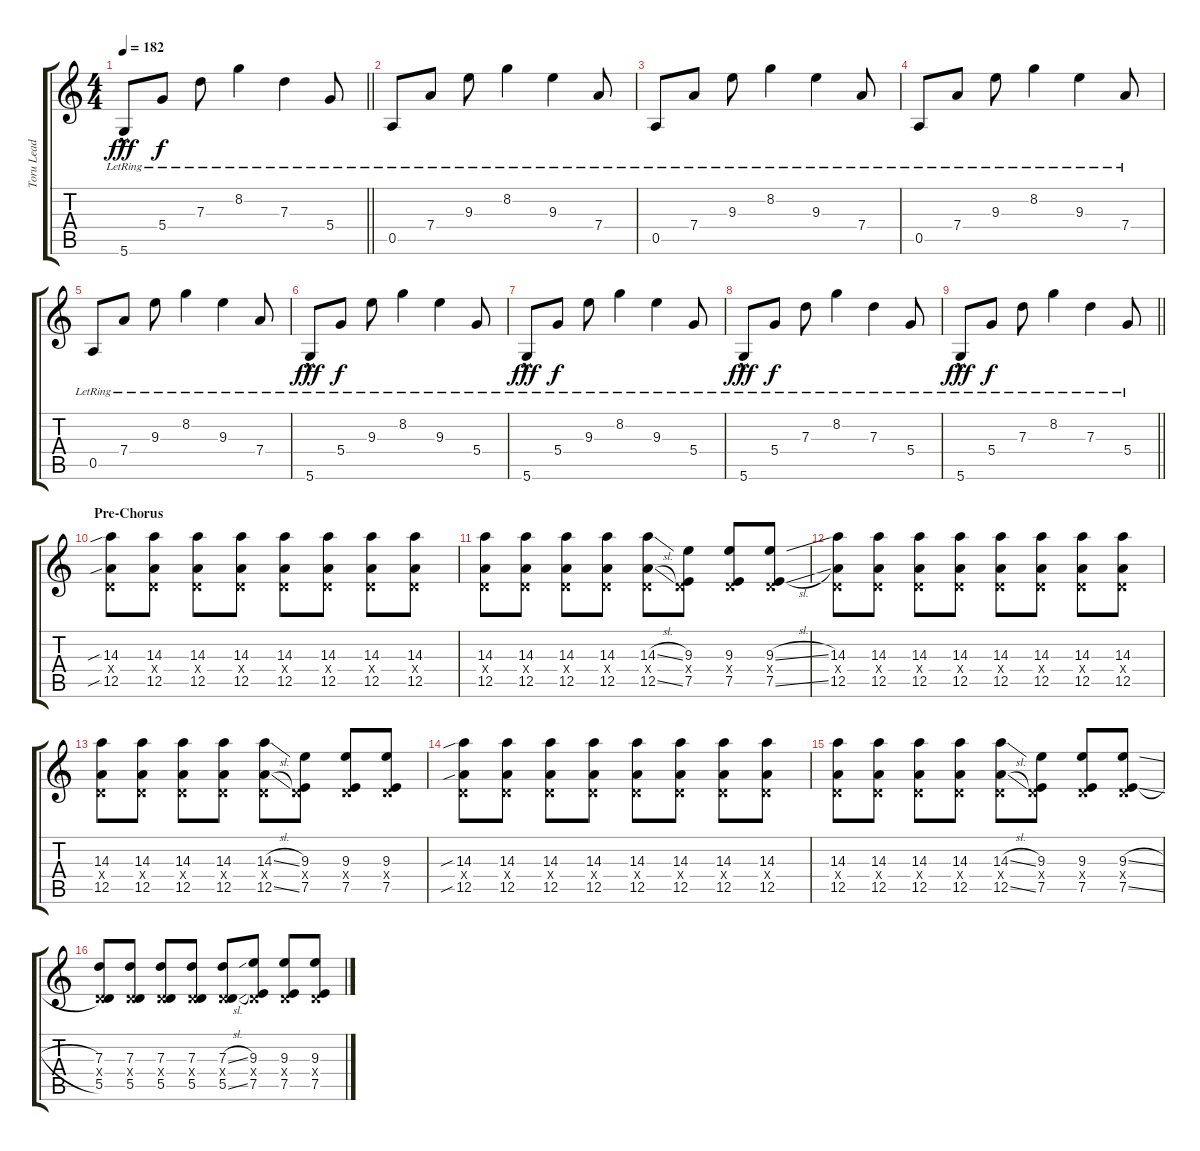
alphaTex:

\track ("Toru Lead" "Toru Lead") {instrument overdrivenguitar}
\staff {score tabs}
\tuning (E4 B3 G3 D3 A2 D2) {hide}
\ts (4 4)
\tempo 182
\clef g2
\barLineRight lightlight
\ks c
5.6{hac lr}.8{dy fff} 5.4{lr}.8{dy f} 7.3{lr}.8 8.2{lr}.4 7.3{lr}.4 5.4{lr}.8 |
\section ("" "")
0.5{lr}.8 7.4{lr}.8 9.3{lr}.8 8.2{lr}.4 9.3{lr}.4 7.4{lr}.8 |
0.5{lr}.8 7.4{lr}.8 9.3{lr}.8 8.2{lr}.4 9.3{lr}.4 7.4{lr}.8 |
0.5{lr}.8 7.4{lr}.8 9.3{lr}.8 8.2{lr}.4 9.3{lr}.4 7.4{lr}.8 |
0.5{lr}.8 7.4{lr}.8 9.3{lr}.8 8.2{lr}.4 9.3{lr}.4 7.4{lr}.8 |
5.6{hac lr}.8{dy fff} 5.4{lr}.8{dy f} 9.3{lr}.8 8.2{lr}.4 9.3{lr}.4 5.4{lr}.8 |
5.6{hac lr}.8{dy fff} 5.4{lr}.8{dy f} 9.3{lr}.8 8.2{lr}.4 9.3{lr}.4 5.4{lr}.8 |
5.6{hac lr}.8{dy fff} 5.4{lr}.8{dy f} 7.3{lr}.8 8.2{lr}.4 7.3{lr}.4 5.4{lr}.8 |
\barLineRight lightlight
5.6{hac lr}.8{dy fff} 5.4{lr}.8{dy f} 7.3{lr}.8 8.2{lr}.4 7.3{lr}.4 5.4{lr}.8{instrument overdrivenguitar} |
\section ("" "Pre-Chorus")
(14.3{sib} 0.4{x} 12.5{sib}).8 (14.3 0.4{x} 12.5).8 (14.3 0.4{x} 12.5).8 (14.3 0.4{x} 12.5).8 (14.3 0.4{x} 12.5).8 (14.3 0.4{x} 12.5).8 (14.3 0.4{x} 12.5).8 (14.3 0.4{x} 12.5).8 |
(14.3 0.4{x} 12.5).8 (14.3 0.4{x} 12.5).8 (14.3 0.4{x} 12.5).8 (14.3 0.4{x} 12.5).8 (14.3{sl} 0.4{x} 12.5{sl}).8 (9.3 0.4{x} 7.5).8 (9.3 0.4{x} 7.5).8 (9.3{sl} 0.4{x} 7.5{sl}).8 |
(14.3 0.4{x} 12.5).8 (14.3 0.4{x} 12.5).8 (14.3 0.4{x} 12.5).8 (14.3 0.4{x} 12.5).8 (14.3 0.4{x} 12.5).8 (14.3 0.4{x} 12.5).8 (14.3 0.4{x} 12.5).8 (14.3 0.4{x} 12.5).8 |
(14.3 0.4{x} 12.5).8 (14.3 0.4{x} 12.5).8 (14.3 0.4{x} 12.5).8 (14.3 0.4{x} 12.5).8 (14.3{sl} 0.4{x} 12.5{sl}).8 (9.3 0.4{x} 7.5).8 (9.3 0.4{x} 7.5).8 (9.3 0.4{x} 7.5).8 |
(14.3{sib} 0.4{x} 12.5{sib}).8 (14.3 0.4{x} 12.5).8 (14.3 0.4{x} 12.5).8 (14.3 0.4{x} 12.5).8 (14.3 0.4{x} 12.5).8 (14.3 0.4{x} 12.5).8 (14.3 0.4{x} 12.5).8 (14.3 0.4{x} 12.5).8 |
(14.3 0.4{x} 12.5).8 (14.3 0.4{x} 12.5).8 (14.3 0.4{x} 12.5).8 (14.3 0.4{x} 12.5).8 (14.3{sl} 0.4{x} 12.5{sl}).8 (9.3 0.4{x} 7.5).8 (9.3 0.4{x} 7.5).8 (9.3{sl} 0.4{x} 7.5{sl}).8 |
(7.3 0.4{x} 5.5).8 (7.3 0.4{x} 5.5).8 (7.3 0.4{x} 5.5).8 (7.3 0.4{x} 5.5).8 (7.3{sl} 0.4{x} 5.5{sl}).8 (9.3 0.4{x} 7.5).8 (9.3 0.4{x} 7.5).8 (9.3 0.4{x} 7.5).8
